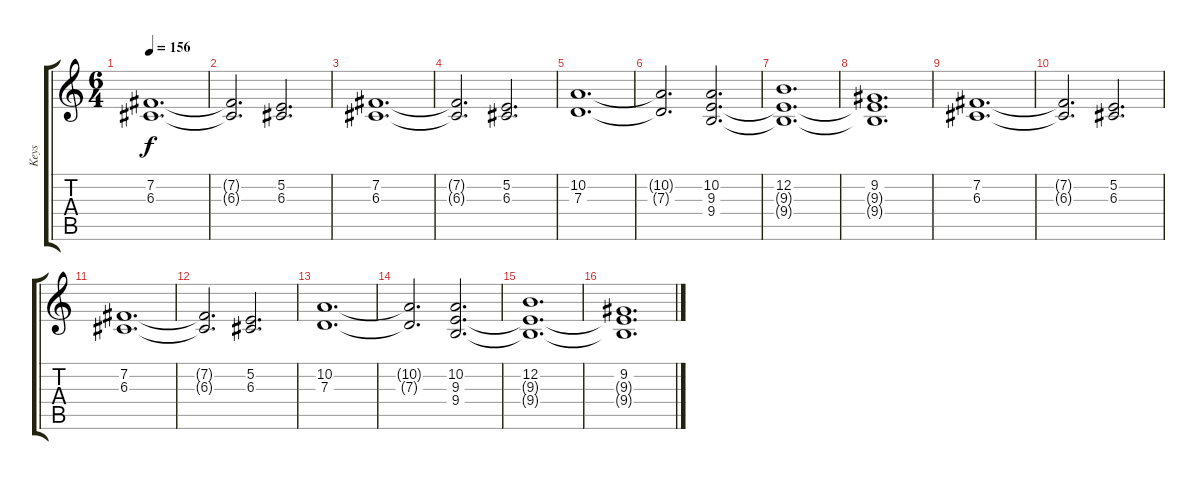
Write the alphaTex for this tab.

\track ("Keys" "Keys") {instrument pad2warm}
\staff {score tabs}
\tuning (E4 B3 G3 D3 A2 E2) {hide}
\ts (6 4)
\tempo 156
\clef g2
\ks c
(7.2 6.3).1{d dy f} |
(7.2{t} 6.3{t}).2{d} (5.2 6.3).2{d} |
(7.2 6.3).1{d} |
(7.2{t} 6.3{t}).2{d} (5.2 6.3).2{d} |
(10.2 7.3).1{d} |
(10.2{t} 7.3{t}).2{d} (10.2 9.3 9.4).2{d} |
(12.2 9.3{t} 9.4{t}).1{d} |
(9.2 9.3{t} 9.4{t}).1{d} |
(7.2 6.3).1{d} |
(7.2{t} 6.3{t}).2{d} (5.2 6.3).2{d} |
(7.2 6.3).1{d} |
(7.2{t} 6.3{t}).2{d} (5.2 6.3).2{d} |
(10.2 7.3).1{d} |
(10.2{t} 7.3{t}).2{d} (10.2 9.3 9.4).2{d} |
(12.2 9.3{t} 9.4{t}).1{d} |
(9.2 9.3{t} 9.4{t}).1{d}
